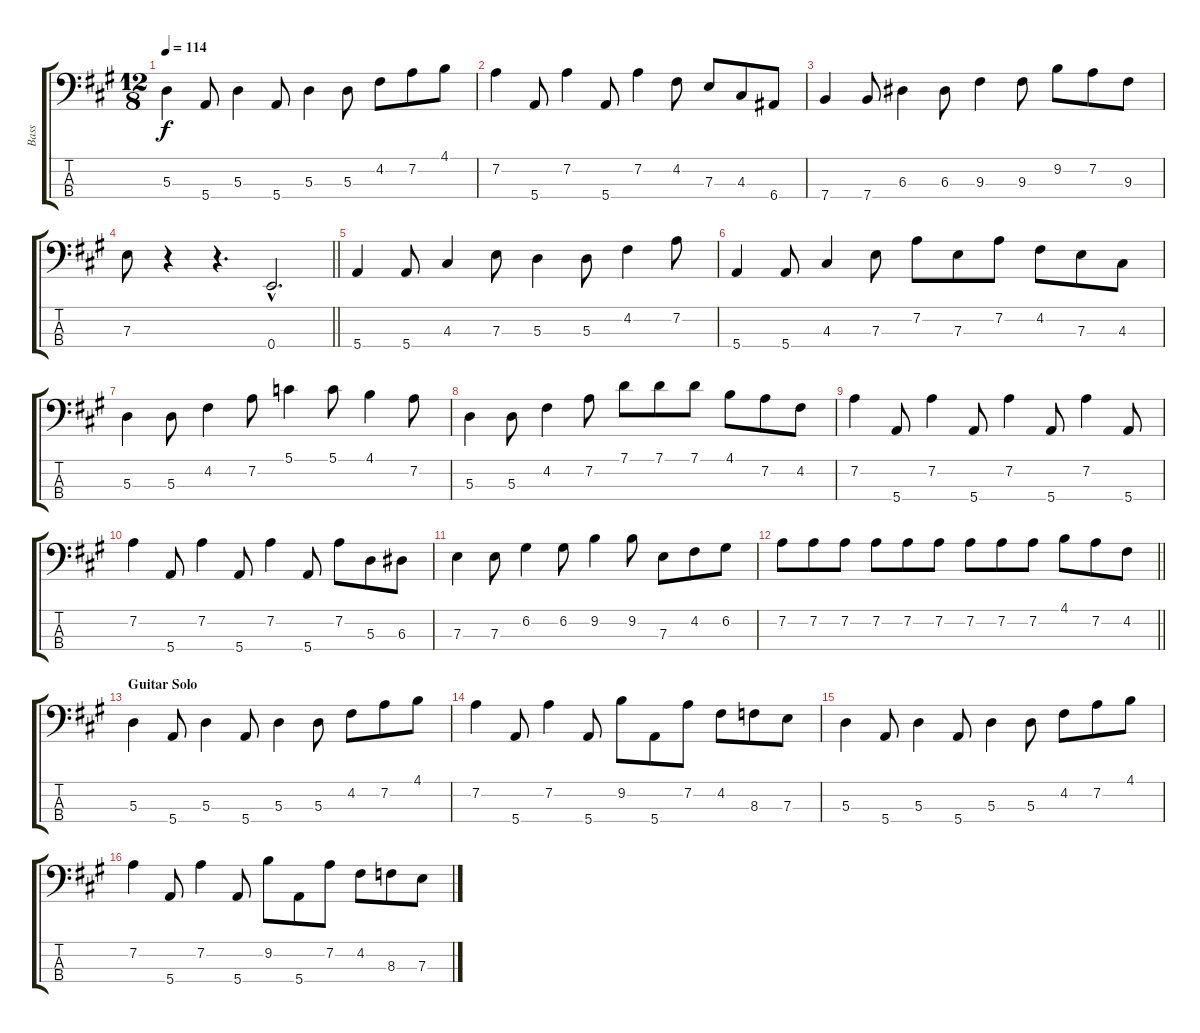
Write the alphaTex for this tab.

\track ("Bass" "Bass") {instrument acousticguitarnylon}
\staff {score tabs}
\tuning (G2 D2 A1 E1) {hide}
\ts (12 8)
\tempo 114
\clef f4
\ks a
5.3.4{dy f} 5.4.8 5.3.4 5.4.8 5.3.4 5.3.8 4.2.8 7.2.8 4.1.8 |
7.2.4 5.4.8 7.2.4 5.4.8 7.2.4 4.2.8 7.3.8 4.3.8 6.4.8 |
7.4.4 7.4.8 6.3.4 6.3.8 9.3.4 9.3.8 9.2.8 7.2.8 9.3.8 |
\barLineRight lightlight
7.3.8 r.4 r.4{d} 0.4{hac}.2{d} |
5.4.4 5.4.8 4.3.4 7.3.8 5.3.4 5.3.8 4.2.4 7.2.8 |
5.4.4 5.4.8 4.3.4 7.3.8 7.2.8 7.3.8 7.2.8 4.2.8 7.3.8 4.3.8 |
5.3.4 5.3.8 4.2.4 7.2.8 5.1.4 5.1.8 4.1.4 7.2.8 |
5.3.4 5.3.8 4.2.4 7.2.8 7.1.8 7.1.8 7.1.8 4.1.8 7.2.8 4.2.8 |
7.2.4 5.4.8 7.2.4 5.4.8 7.2.4 5.4.8 7.2.4 5.4.8 |
7.2.4 5.4.8 7.2.4 5.4.8 7.2.4 5.4.8 7.2.8 5.3.8 6.3.8 |
7.3.4 7.3.8 6.2.4 6.2.8 9.2.4 9.2.8 7.3.8 4.2.8 6.2.8 |
\barLineRight lightlight
7.2.8 7.2.8 7.2.8 7.2.8 7.2.8 7.2.8 7.2.8 7.2.8 7.2.8 4.1.8 7.2.8 4.2.8 |
\section ("" "Guitar Solo")
5.3.4 5.4.8 5.3.4 5.4.8 5.3.4 5.3.8 4.2.8 7.2.8 4.1.8 |
7.2.4 5.4.8 7.2.4 5.4.8 9.2.8 5.4.8 7.2.8 4.2.8 8.3.8 7.3.8 |
5.3.4 5.4.8 5.3.4 5.4.8 5.3.4 5.3.8 4.2.8 7.2.8 4.1.8 |
7.2.4 5.4.8 7.2.4 5.4.8 9.2.8 5.4.8 7.2.8 4.2.8 8.3.8 7.3.8
